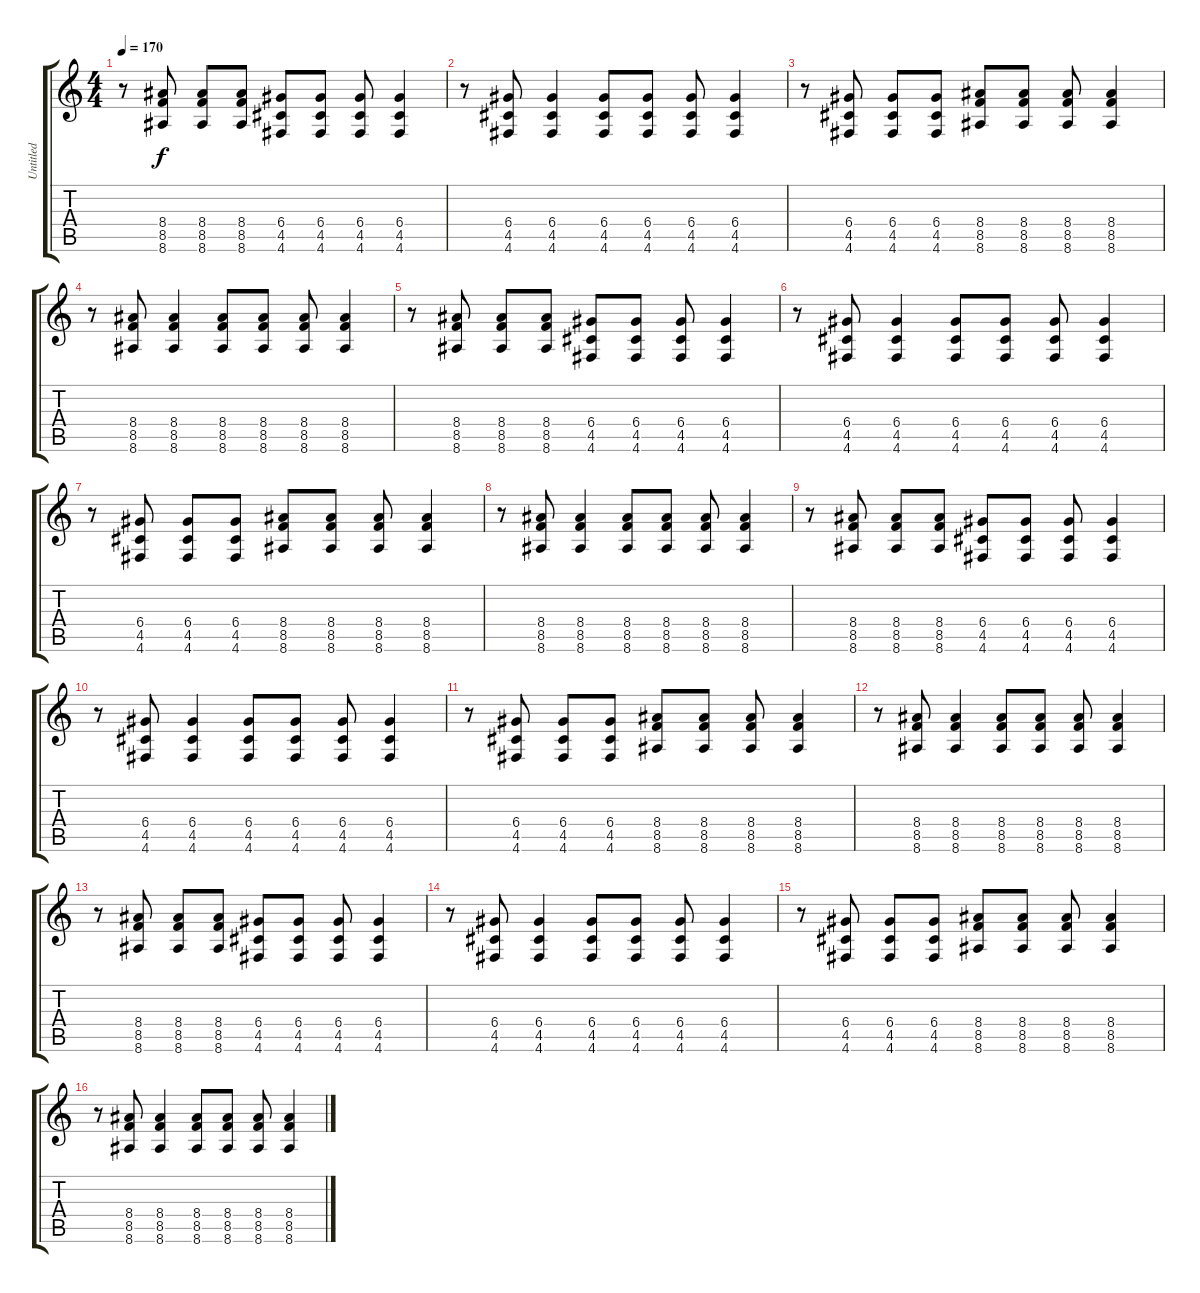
\track ("Untitled" "Untitled") {instrument distortionguitar}
\staff {score tabs}
\tuning (E4 B3 G3 D3 A2 D2) {hide}
\ts (4 4)
\tempo 170
\clef g2
\ks c
r.8{dy f} (8.4 8.5 8.6).8 (8.4 8.5 8.6).8 (8.4 8.5 8.6).8 (6.4 4.5 4.6).8 (6.4 4.5 4.6).8 (6.4 4.5 4.6).8 (6.4 4.5 4.6).4 |
r.8 (6.4 4.5 4.6).8 (6.4 4.5 4.6).4 (6.4 4.5 4.6).8 (6.4 4.5 4.6).8 (6.4 4.5 4.6).8 (6.4 4.5 4.6).4 |
r.8 (6.4 4.5 4.6).8 (6.4 4.5 4.6).8 (6.4 4.5 4.6).8 (8.4 8.5 8.6).8 (8.4 8.5 8.6).8 (8.4 8.5 8.6).8 (8.4 8.5 8.6).4 |
r.8 (8.4 8.5 8.6).8 (8.4 8.5 8.6).4 (8.4 8.5 8.6).8 (8.4 8.5 8.6).8 (8.4 8.5 8.6).8 (8.4 8.5 8.6).4 |
r.8 (8.4 8.5 8.6).8 (8.4 8.5 8.6).8 (8.4 8.5 8.6).8 (6.4 4.5 4.6).8 (6.4 4.5 4.6).8 (6.4 4.5 4.6).8 (6.4 4.5 4.6).4 |
r.8 (6.4 4.5 4.6).8 (6.4 4.5 4.6).4 (6.4 4.5 4.6).8 (6.4 4.5 4.6).8 (6.4 4.5 4.6).8 (6.4 4.5 4.6).4 |
r.8 (6.4 4.5 4.6).8 (6.4 4.5 4.6).8 (6.4 4.5 4.6).8 (8.4 8.5 8.6).8 (8.4 8.5 8.6).8 (8.4 8.5 8.6).8 (8.4 8.5 8.6).4 |
r.8 (8.4 8.5 8.6).8 (8.4 8.5 8.6).4 (8.4 8.5 8.6).8 (8.4 8.5 8.6).8 (8.4 8.5 8.6).8 (8.4 8.5 8.6).4 |
r.8 (8.4 8.5 8.6).8 (8.4 8.5 8.6).8 (8.4 8.5 8.6).8 (6.4 4.5 4.6).8 (6.4 4.5 4.6).8 (6.4 4.5 4.6).8 (6.4 4.5 4.6).4 |
r.8 (6.4 4.5 4.6).8 (6.4 4.5 4.6).4 (6.4 4.5 4.6).8 (6.4 4.5 4.6).8 (6.4 4.5 4.6).8 (6.4 4.5 4.6).4 |
r.8 (6.4 4.5 4.6).8 (6.4 4.5 4.6).8 (6.4 4.5 4.6).8 (8.4 8.5 8.6).8 (8.4 8.5 8.6).8 (8.4 8.5 8.6).8 (8.4 8.5 8.6).4 |
r.8 (8.4 8.5 8.6).8 (8.4 8.5 8.6).4 (8.4 8.5 8.6).8 (8.4 8.5 8.6).8 (8.4 8.5 8.6).8 (8.4 8.5 8.6).4 |
r.8 (8.4 8.5 8.6).8 (8.4 8.5 8.6).8 (8.4 8.5 8.6).8 (6.4 4.5 4.6).8 (6.4 4.5 4.6).8 (6.4 4.5 4.6).8 (6.4 4.5 4.6).4 |
r.8 (6.4 4.5 4.6).8 (6.4 4.5 4.6).4 (6.4 4.5 4.6).8 (6.4 4.5 4.6).8 (6.4 4.5 4.6).8 (6.4 4.5 4.6).4 |
r.8 (6.4 4.5 4.6).8 (6.4 4.5 4.6).8 (6.4 4.5 4.6).8 (8.4 8.5 8.6).8 (8.4 8.5 8.6).8 (8.4 8.5 8.6).8 (8.4 8.5 8.6).4 |
r.8 (8.4 8.5 8.6).8 (8.4 8.5 8.6).4 (8.4 8.5 8.6).8 (8.4 8.5 8.6).8 (8.4 8.5 8.6).8 (8.4 8.5 8.6).4
